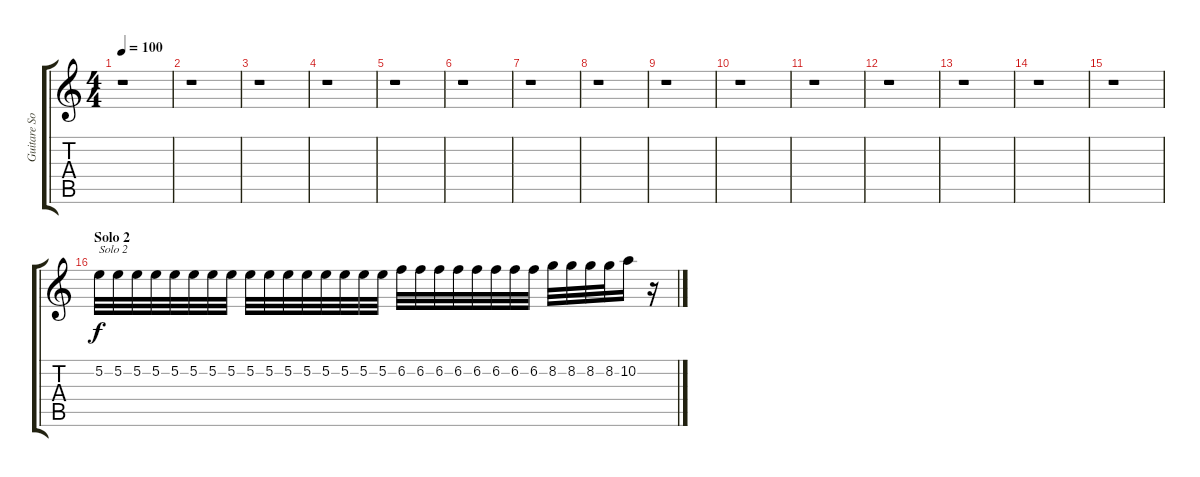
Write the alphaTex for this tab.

\track ("Guitare Solo" "Guitare So") {instrument electricguitarjazz}
\staff {score tabs}
\tuning (E4 B3 G3 D3 A2 E2) {hide}
\ts (4 4)
\tempo 100
\clef g2
\ks c
r.1{dy f} |
r.1 |
r.1 |
r.1 |
r.1 |
r.1 |
r.1 |
r.1 |
r.1 |
r.1 |
r.1 |
r.1 |
r.1 |
r.1 |
r.1 |
\section ("" "Solo 2")
5.2.32{txt "Solo 2"} 5.2.32 5.2.32 5.2.32 5.2.32 5.2.32 5.2.32 5.2.32 5.2.32 5.2.32 5.2.32 5.2.32 5.2.32 5.2.32 5.2.32 5.2.32 6.2.32 6.2.32 6.2.32 6.2.32 6.2.32 6.2.32 6.2.32 6.2.32 8.2.32 8.2.32 8.2.32 8.2.32 10.2.16 r.16
